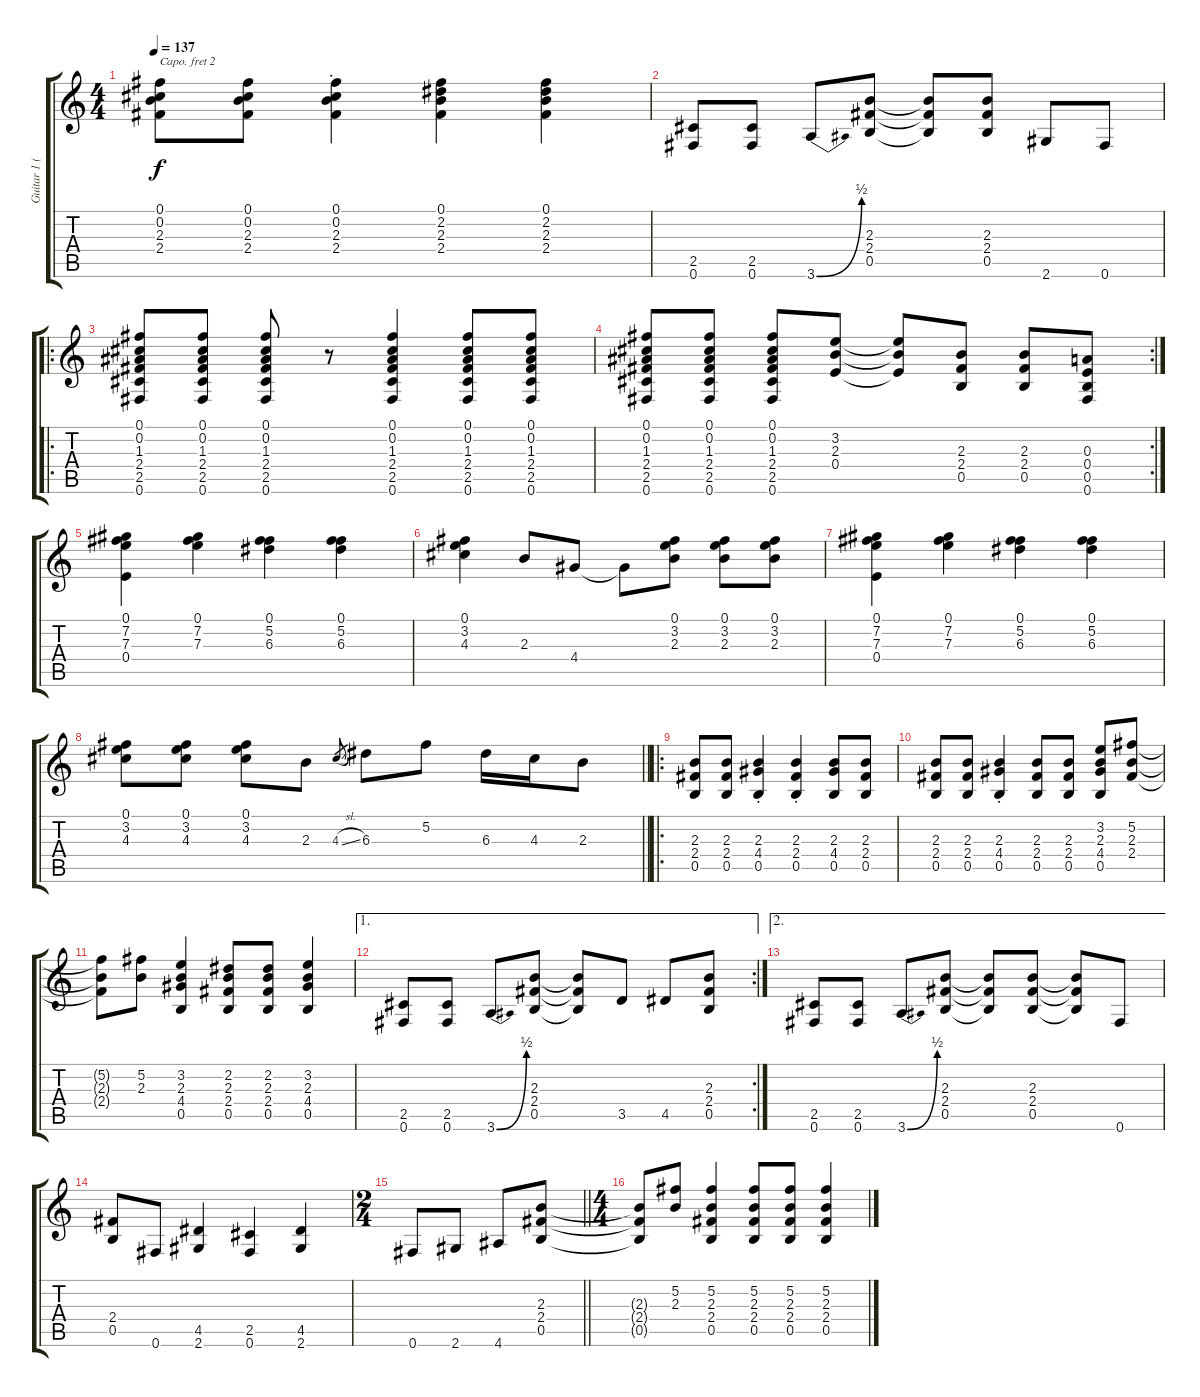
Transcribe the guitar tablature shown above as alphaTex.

\track ("Guitar 1 (capo 2nd)" "Guitar 1 (") {instrument distortionguitar}
\staff {score tabs}
\capo 2
\tuning (E4 B3 G3 D3 A2 E2) {hide}
\ts (4 4)
\tempo 137
\clef g2
\ks c
(0.1{t} 0.2{t} 2.3{t} 2.4{t}).8{dy f} (0.1 0.2 2.3 2.4).8 (0.1{st} 0.2{st} 2.3{st} 2.4{st}).4 (0.1 2.2 2.3 2.4).4 (0.1 2.2 2.3 2.4).4 |
(2.5 0.6).8 (2.5 0.6).8 3.6{be (bend 0 0 60 2)}.8 (2.3 2.4 0.5).8 (2.3{t} 2.4{t} 0.5{t}).8 (2.3 2.4 0.5).8 2.6.8 0.6.8 |
\ro
(0.1 0.2 1.3 2.4 2.5 0.6).8 (0.1 0.2 1.3 2.4 2.5 0.6).8 (0.1 0.2 1.3 2.4 2.5 0.6).8 r.8 (0.1 0.2 1.3 2.4 2.5 0.6).4 (0.1 0.2 1.3 2.4 2.5 0.6).8 (0.1 0.2 1.3 2.4 2.5 0.6).8 |
\rc 2
(0.1 0.2 1.3 2.4 2.5 0.6).8 (0.1 0.2 1.3 2.4 2.5 0.6).8 (0.1 0.2 1.3 2.4 2.5 0.6).8 (3.2 2.3 0.4).8 (3.2{t} 2.3{t} 0.4{t}).8 (2.3 2.4 0.5).8 (2.3 2.4 0.5).8 (0.3 0.4 0.5 0.6).8 |
(0.1 7.2 7.3 0.4).4 (0.1 7.2 7.3).4 (0.1 5.2 6.3).4 (0.1 5.2 6.3).4 |
(0.1 3.2 4.3).4 2.3.8 4.4.8 4.4{t}.8 (0.1 3.2 2.3).8 (0.1 3.2 2.3).8 (0.1 3.2 2.3).8 |
(0.1 7.2 7.3 0.4).4 (0.1 7.2 7.3).4 (0.1 5.2 6.3).4 (0.1 5.2 6.3).4 |
\barLineRight lightlight
(0.1 3.2 4.3).8 (0.1 3.2 4.3).8 (0.1 3.2 4.3).8 2.3.8 4.3{sl}.8{gr} 6.3.8 5.2.8 6.3.16 4.3.16 2.3.8 |
\ro
(2.3 2.4 0.5).8 (2.3 2.4 0.5).8 (2.3{st} 4.4{st} 0.5{st}).4 (2.3{st} 2.4{st} 0.5{st}).4 (2.3 4.4 0.5).8 (2.3 2.4 0.5).8 |
(2.3 2.4 0.5).8 (2.3 2.4 0.5).8 (2.3{st} 4.4{st} 0.5{st}).4 (2.3 2.4 0.5).8 (2.3 2.4 0.5).8 (3.2 2.3 4.4 0.5).8 (5.2 2.3 2.4).8 |
(5.2{t} 2.3{t} 2.4{t}).8 (5.2 2.3).8 (3.2 2.3 4.4 0.5).4 (2.2 2.3 2.4 0.5).8 (2.2 2.3 2.4 0.5).8 (3.2 2.3 4.4 0.5).4 |
\ae 1
\rc 2
(2.5 0.6).8 (2.5 0.6).8 3.6{be (bend 0 0 60 2)}.8 (2.3 2.4 0.5).8 (2.3{t} 2.4{t} 0.5{t}).8 3.5.8 4.5.8 (2.3 2.4 0.5).8 |
\ae 2
(2.5 0.6).8 (2.5 0.6).8 3.6{be (bend 0 0 60 2)}.8 (2.3 2.4 0.5).8 (2.3{t} 2.4{t} 0.5{t}).8 (2.3 2.4 0.5).8 (2.3{t} 2.4{t} 0.5{t}).8 0.6.8 |
(2.4 0.5).8 0.6.8 (4.5 2.6).4 (2.5 0.6).4 (4.5 2.6).4 |
\ts (2 4)
\barLineRight lightlight
0.6.8 2.6.8 4.6.8 (2.3 2.4 0.5).8 |
\ts (4 4)
(2.3{t} 2.4{t} 0.5{t}).8 (5.2 2.3).8 (5.2 2.3 2.4 0.5).4 (5.2 2.3 2.4 0.5).8 (5.2 2.3 2.4 0.5).8 (5.2 2.3 2.4 0.5).4
